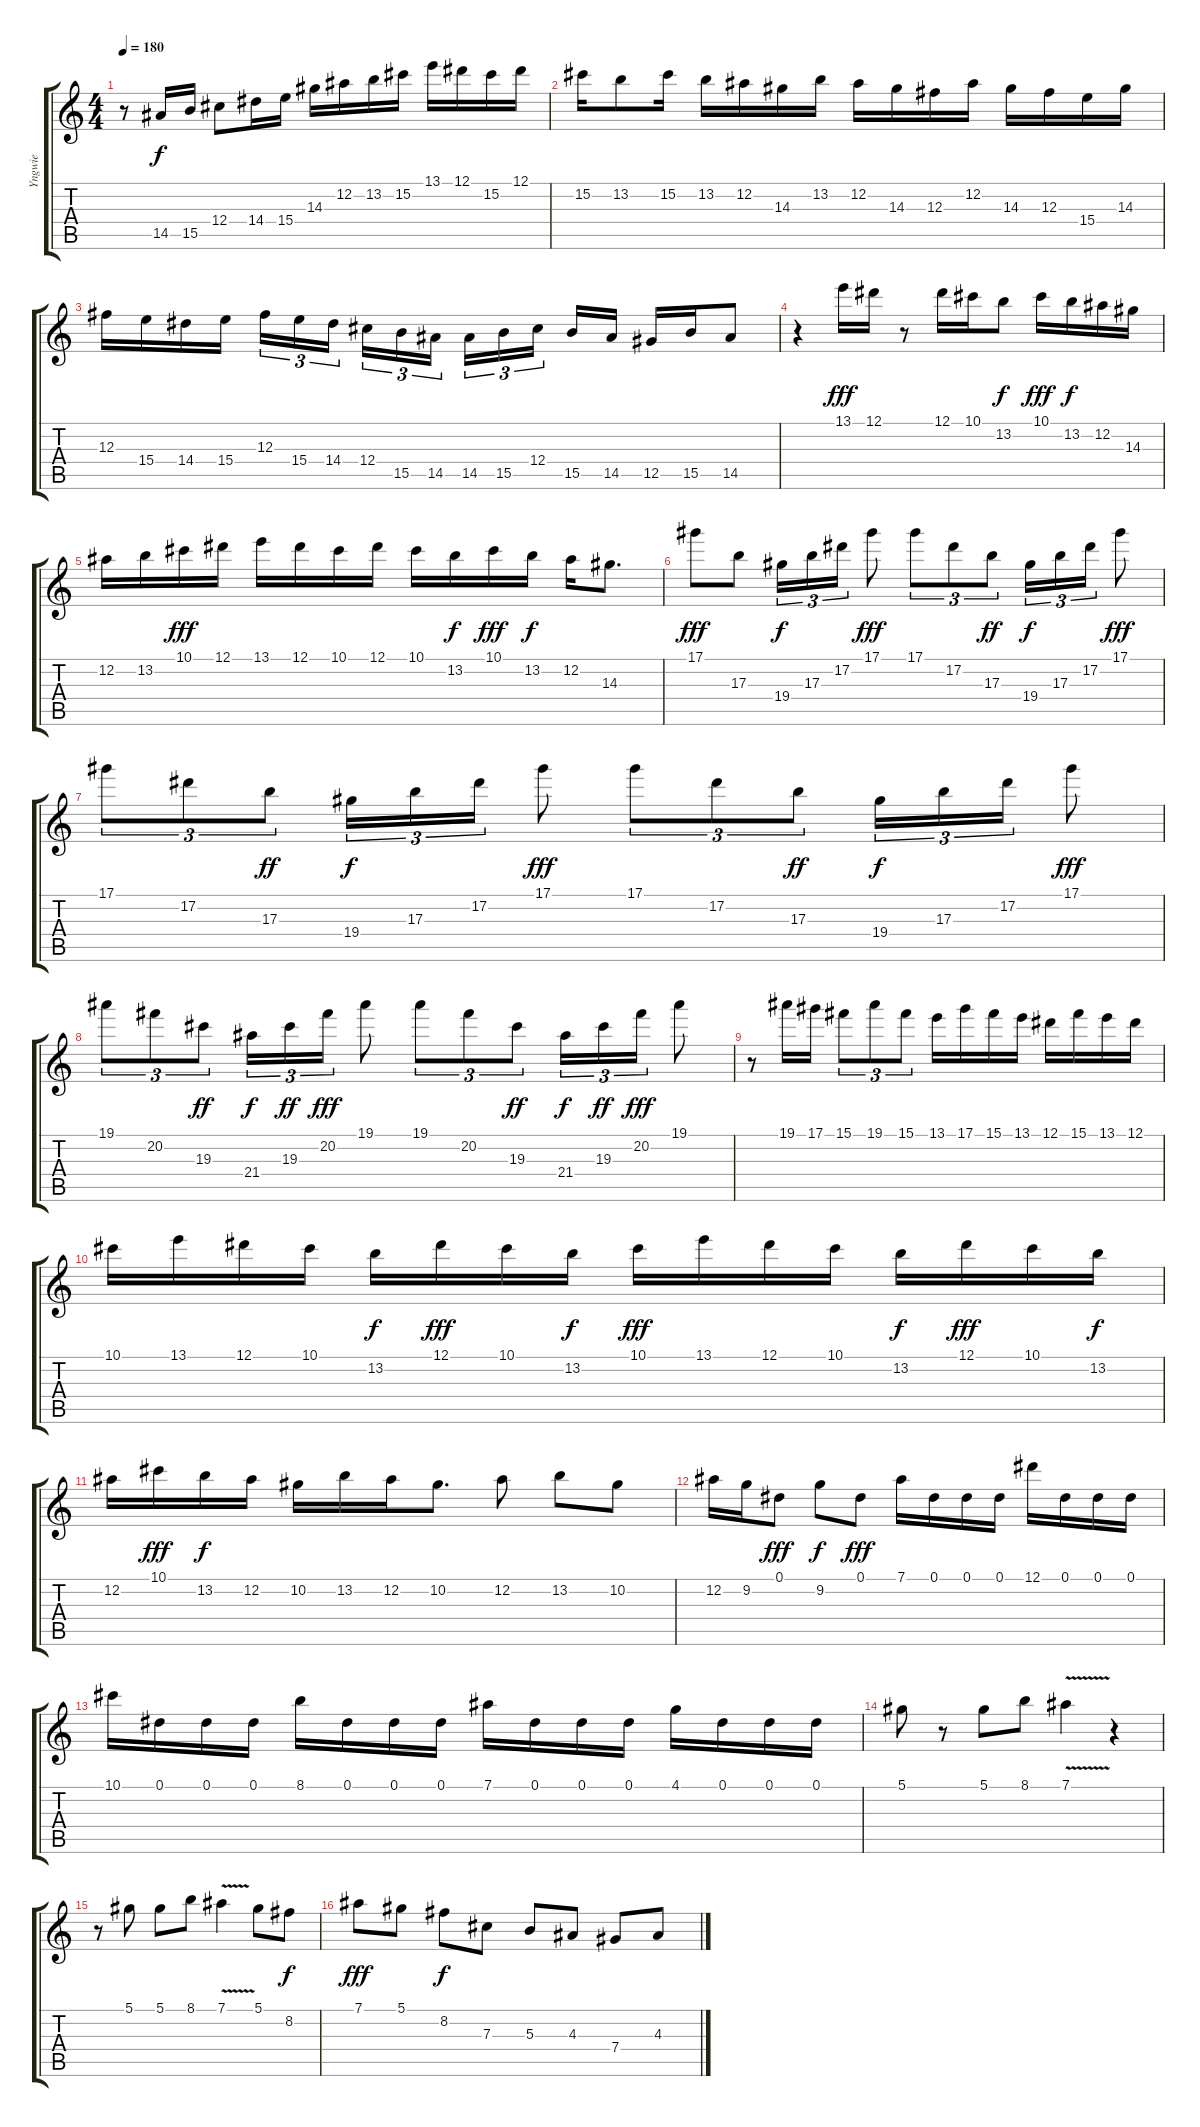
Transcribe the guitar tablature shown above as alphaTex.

\track ("Yngwie" "Yngwie") {instrument acousticguitarnylon}
\staff {score tabs}
\tuning (Eb4 Bb3 Gb3 Db3 Ab2 Eb2) {hide}
\ts (4 4)
\tempo 180
\clef g2
\ks c
r.8{dy f} 14.5.16 15.5.16 12.4.8 14.4.16 15.4.16 14.3.16 12.2.16 13.2.16 15.2.16 13.1.16 12.1.16 15.2.16 12.1.16 |
15.2.16 13.2.8 15.2.16 13.2.16 12.2.16 14.3.16 13.2.16 12.2.16 14.3.16 12.3.16 12.2.16 14.3.16 12.3.16 15.4.16 14.3.16 |
12.3.16 15.4.16 14.4.16 15.4.16 12.3.16{tu (3 2)} 15.4.16{tu (3 2)} 14.4.16{tu (3 2) beam splitsecondary} 12.4.16{tu (3 2)} 15.5.16{tu (3 2)} 14.5.16{tu (3 2)} 14.5.16{tu (3 2)} 15.5.16{tu (3 2)} 12.4.16{tu (3 2) beam splitsecondary} 15.5.16 14.5.16 12.5.16 15.5.16 14.5.8 |
r.4 13.1.16{dy fff} 12.1.16 r.8 12.1.16 10.1.16 13.2.8{dy f} 10.1.16{dy fff} 13.2.16{dy f} 12.2.16 14.3.16 |
12.2.16 13.2.16 10.1.16{dy fff} 12.1.16 13.1.16 12.1.16 10.1.16 12.1.16 10.1.16 13.2.16{dy f} 10.1.16{dy fff} 13.2.16{dy f} 12.2.16 14.3.8{d} |
17.1.8{dy fff} 17.3.8 19.4.16{tu (3 2) dy f} 17.3.16{tu (3 2)} 17.2.16{tu (3 2)} 17.1.8{dy fff} 17.1.8{tu (3 2)} 17.2.8{tu (3 2)} 17.3.8{tu (3 2) dy ff} 19.4.16{tu (3 2) dy f} 17.3.16{tu (3 2)} 17.2.16{tu (3 2)} 17.1.8{dy fff} |
17.1.8{tu (3 2)} 17.2.8{tu (3 2)} 17.3.8{tu (3 2) dy ff} 19.4.16{tu (3 2) dy f} 17.3.16{tu (3 2)} 17.2.16{tu (3 2)} 17.1.8{dy fff} 17.1.8{tu (3 2)} 17.2.8{tu (3 2)} 17.3.8{tu (3 2) dy ff} 19.4.16{tu (3 2) dy f} 17.3.16{tu (3 2)} 17.2.16{tu (3 2)} 17.1.8{dy fff} |
19.1.8{tu (3 2)} 20.2.8{tu (3 2)} 19.3.8{tu (3 2) dy ff} 21.4.16{tu (3 2) dy f} 19.3.16{tu (3 2) dy ff} 20.2.16{tu (3 2) dy fff} 19.1.8 19.1.8{tu (3 2)} 20.2.8{tu (3 2)} 19.3.8{tu (3 2) dy ff} 21.4.16{tu (3 2) dy f} 19.3.16{tu (3 2) dy ff} 20.2.16{tu (3 2) dy fff} 19.1.8 |
r.8 19.1.16 17.1.16 15.1.8{tu (3 2)} 19.1.8{tu (3 2)} 15.1.8{tu (3 2)} 13.1.16 17.1.16 15.1.16 13.1.16 12.1.16 15.1.16 13.1.16 12.1.16 |
10.1.16 13.1.16 12.1.16 10.1.16 13.2.16{dy f} 12.1.16{dy fff} 10.1.16 13.2.16{dy f} 10.1.16{dy fff} 13.1.16 12.1.16 10.1.16 13.2.16{dy f} 12.1.16{dy fff} 10.1.16 13.2.16{dy f} |
12.2.16 10.1.16{dy fff} 13.2.16{dy f} 12.2.16 10.2.16 13.2.16 12.2.16 10.2.8{d} 12.2.8 13.2.8 10.2.8 |
12.2.16 9.2.16 0.1.8{dy fff} 9.2.8{dy f} 0.1.8{dy fff} 7.1.16 0.1.16 0.1.16 0.1.16 12.1.16 0.1.16 0.1.16 0.1.16 |
10.1.16 0.1.16 0.1.16 0.1.16 8.1.16 0.1.16 0.1.16 0.1.16 7.1.16 0.1.16 0.1.16 0.1.16 4.1.16 0.1.16 0.1.16 0.1.16 |
5.1.8 r.8 5.1.8 8.1.8 7.1{v}.4 r.4 |
r.8 5.1.8 5.1.8 8.1.8 7.1{v}.4 5.1.8 8.2.8{dy f} |
7.1.8{dy fff} 5.1.8 8.2.8{dy f} 7.3.8 5.3.8 4.3.8 7.4.8 4.3.8
